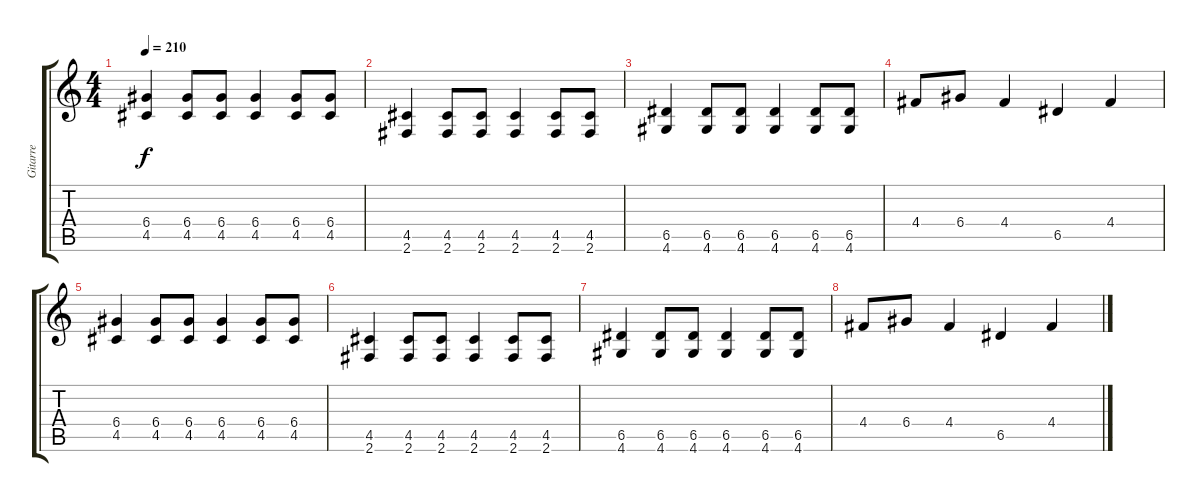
\track ("Gitarre" "Gitarre") {instrument distortionguitar}
\staff {score tabs}
\tuning (E4 B3 G3 D3 A2 E2) {hide}
\ts (4 4)
\tempo 210
\clef g2
\ks c
(6.4 4.5).4{dy f} (6.4 4.5).8 (6.4 4.5).8 (6.4 4.5).4 (6.4 4.5).8 (6.4 4.5).8 |
(4.5 2.6).4 (4.5 2.6).8 (4.5 2.6).8 (4.5 2.6).4 (4.5 2.6).8 (4.5 2.6).8 |
(6.5 4.6).4 (6.5 4.6).8 (6.5 4.6).8 (6.5 4.6).4 (6.5 4.6).8 (6.5 4.6).8 |
4.4.8 6.4.8 4.4.4 6.5.4 4.4.4 |
(6.4 4.5).4 (6.4 4.5).8 (6.4 4.5).8 (6.4 4.5).4 (6.4 4.5).8 (6.4 4.5).8 |
(4.5 2.6).4 (4.5 2.6).8 (4.5 2.6).8 (4.5 2.6).4 (4.5 2.6).8 (4.5 2.6).8 |
(6.5 4.6).4 (6.5 4.6).8 (6.5 4.6).8 (6.5 4.6).4 (6.5 4.6).8 (6.5 4.6).8 |
4.4.8 6.4.8 4.4.4 6.5.4 4.4.4
